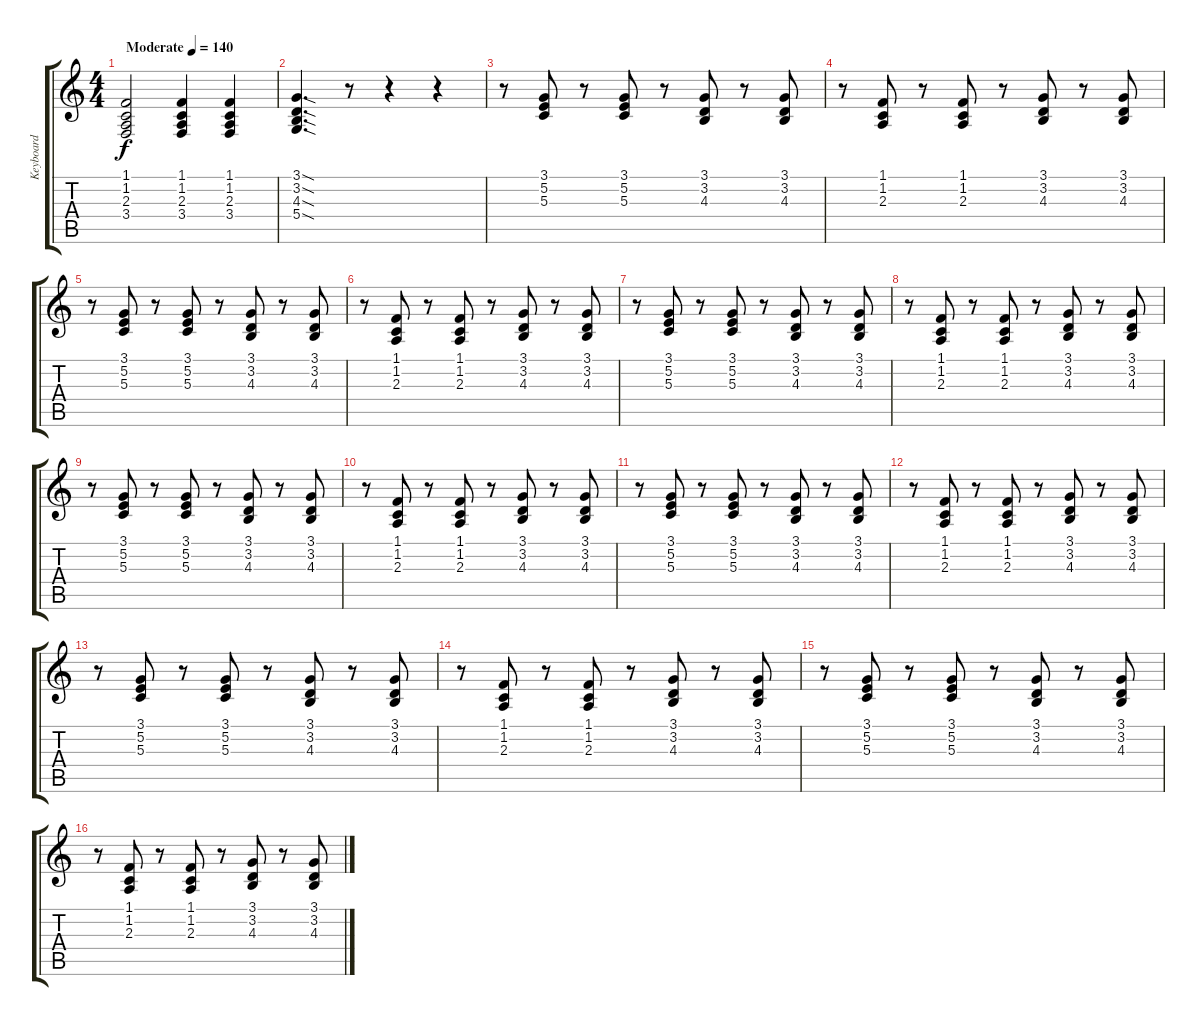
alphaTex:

\track ("Keyboard" "Keyboard") {instrument reedorgan}
\staff {score tabs}
\tuning (E4 B3 G3 D3 A2 E2) {hide}
\ts (4 4)
\tempo (140 "Moderate")
\clef g2
\ks c
(1.1 1.2 2.3 3.4).2{dy f instrument reedorgan} (1.1 1.2 2.3 3.4).4 (1.1 1.2 2.3 3.4).4 |
(3.1{sod} 3.2{sod} 4.3{sod} 5.4{sod}).4{d} r.8 r.4 r.4 |
r.8 (3.1 5.2 5.3).8 r.8 (3.1 5.2 5.3).8 r.8 (3.1 3.2 4.3).8 r.8 (3.1 3.2 4.3).8 |
r.8 (1.1 1.2 2.3).8 r.8 (1.1 1.2 2.3).8 r.8 (3.1 3.2 4.3).8 r.8 (3.1 3.2 4.3).8 |
r.8 (3.1 5.2 5.3).8 r.8 (3.1 5.2 5.3).8 r.8 (3.1 3.2 4.3).8 r.8 (3.1 3.2 4.3).8 |
r.8 (1.1 1.2 2.3).8 r.8 (1.1 1.2 2.3).8 r.8 (3.1 3.2 4.3).8 r.8 (3.1 3.2 4.3).8 |
r.8 (3.1 5.2 5.3).8 r.8 (3.1 5.2 5.3).8 r.8 (3.1 3.2 4.3).8 r.8 (3.1 3.2 4.3).8 |
r.8 (1.1 1.2 2.3).8 r.8 (1.1 1.2 2.3).8 r.8 (3.1 3.2 4.3).8 r.8 (3.1 3.2 4.3).8 |
r.8 (3.1 5.2 5.3).8 r.8 (3.1 5.2 5.3).8 r.8 (3.1 3.2 4.3).8 r.8 (3.1 3.2 4.3).8 |
r.8 (1.1 1.2 2.3).8 r.8 (1.1 1.2 2.3).8 r.8 (3.1 3.2 4.3).8 r.8 (3.1 3.2 4.3).8 |
r.8 (3.1 5.2 5.3).8 r.8 (3.1 5.2 5.3).8 r.8 (3.1 3.2 4.3).8 r.8 (3.1 3.2 4.3).8 |
r.8 (1.1 1.2 2.3).8 r.8 (1.1 1.2 2.3).8 r.8 (3.1 3.2 4.3).8 r.8 (3.1 3.2 4.3).8 |
r.8 (3.1 5.2 5.3).8 r.8 (3.1 5.2 5.3).8 r.8 (3.1 3.2 4.3).8 r.8 (3.1 3.2 4.3).8 |
r.8 (1.1 1.2 2.3).8 r.8 (1.1 1.2 2.3).8 r.8 (3.1 3.2 4.3).8 r.8 (3.1 3.2 4.3).8 |
r.8 (3.1 5.2 5.3).8 r.8 (3.1 5.2 5.3).8 r.8 (3.1 3.2 4.3).8 r.8 (3.1 3.2 4.3).8 |
r.8 (1.1 1.2 2.3).8 r.8 (1.1 1.2 2.3).8 r.8 (3.1 3.2 4.3).8 r.8 (3.1 3.2 4.3).8
